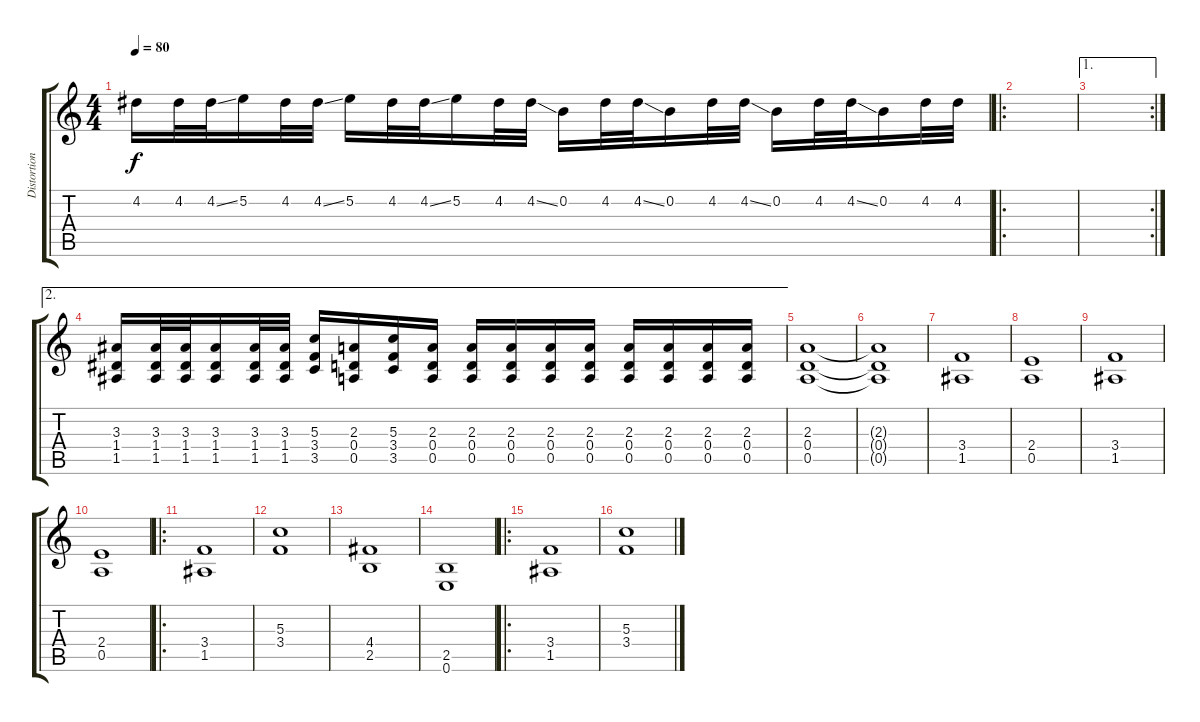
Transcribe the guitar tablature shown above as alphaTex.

\track ("Distortion" "Distortion") {instrument distortionguitar}
\staff {score tabs}
\tuning (E4 B3 G3 D3 A2 E2) {hide}
\ts (4 4)
\tempo 80
\clef g2
\ks c
4.2.16{dy f} 4.2.32 4.2{ss}.32 5.2.16 4.2.32 4.2{ss}.32 5.2.16 4.2.32 4.2{ss}.32 5.2.16 4.2.32 4.2{ss}.32 0.2.16 4.2.32 4.2{ss}.32 0.2.16 4.2.32 4.2{ss}.32 0.2.16 4.2.32 4.2{ss}.32 0.2.16 4.2.32 4.2.32 |
\ro
|
\ae 1
\rc 2
|
\ae 2
(3.3 1.4 1.5).16 (3.3 1.4 1.5).32 (3.3 1.4 1.5).32 (3.3 1.4 1.5).16 (3.3 1.4 1.5).32 (3.3 1.4 1.5).32 (5.3 3.4 3.5).16 (2.3 0.4 0.5).16 (5.3 3.4 3.5).16 (2.3 0.4 0.5).16 (2.3 0.4 0.5).16 (2.3 0.4 0.5).16 (2.3 0.4 0.5).16 (2.3 0.4 0.5).16 (2.3 0.4 0.5).16 (2.3 0.4 0.5).16 (2.3 0.4 0.5).16 (2.3 0.4 0.5).16 |
(2.3 0.4 0.5).1 |
(2.3{t} 0.4{t} 0.5{t}).1 |
(3.4 1.5).1 |
(2.4 0.5).1 |
(3.4 1.5).1 |
(2.4 0.5).1 |
\ro
(3.4 1.5).1 |
(5.3 3.4).1 |
(4.4 2.5).1 |
(2.5 0.6).1 |
\ro
(3.4 1.5).1 |
(5.3 3.4).1
